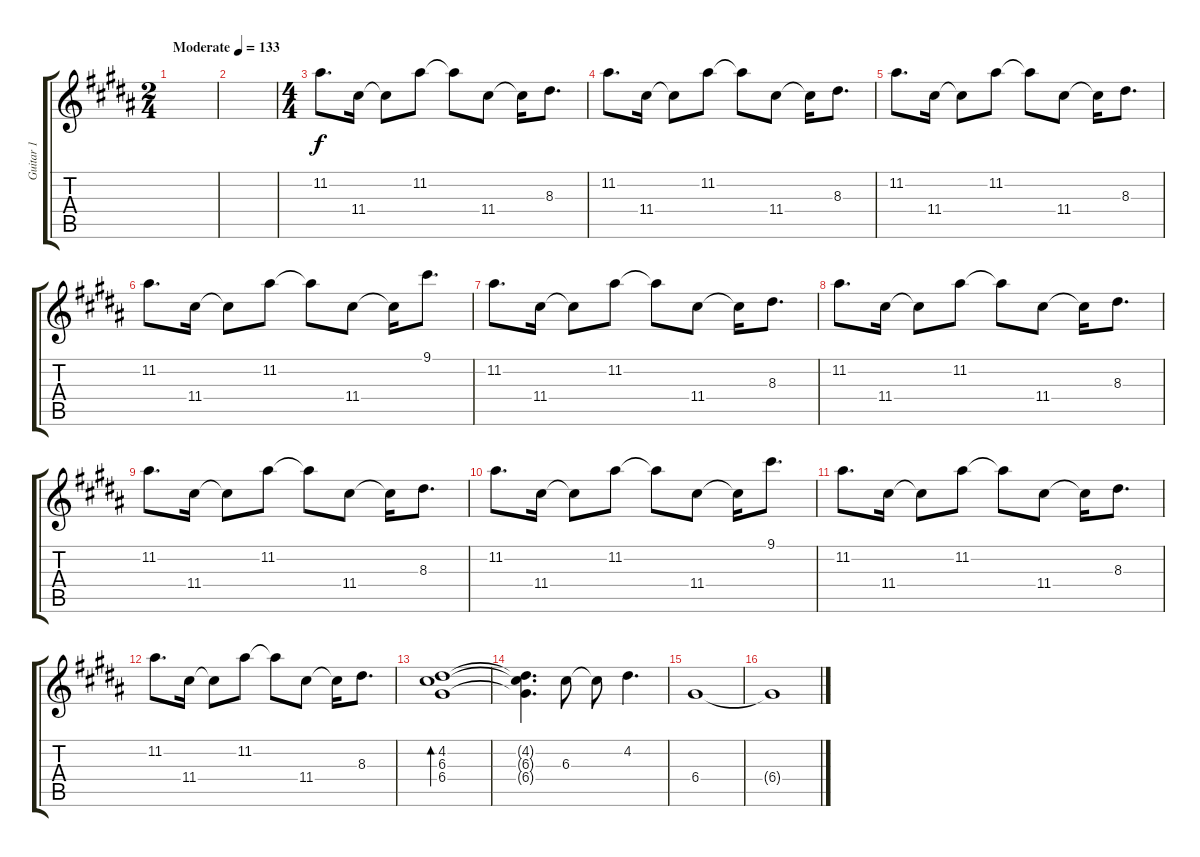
\track ("Guitar 1" "Guitar 1") {instrument electricguitarclean}
\staff {score tabs}
\tuning (E4 B3 G3 D3 A2 E2) {hide}
\ts (2 4)
\tempo (133 "Moderate")
\clef g2
\ks b
|
|
\ts (4 4)
11.2.8{d} 11.4.16 11.4{t}.8 11.2.8 11.2{t}.8 11.4.8 11.4{t}.16 8.3.8{d} |
11.2.8{d} 11.4.16 11.4{t}.8 11.2.8 11.2{t}.8 11.4.8 11.4{t}.16 8.3.8{d} |
11.2.8{d} 11.4.16 11.4{t}.8 11.2.8 11.2{t}.8 11.4.8 11.4{t}.16 8.3.8{d} |
11.2.8{d} 11.4.16 11.4{t}.8 11.2.8 11.2{t}.8 11.4.8 11.4{t}.16 9.1.8{d} |
11.2.8{d} 11.4.16 11.4{t}.8 11.2.8 11.2{t}.8 11.4.8 11.4{t}.16 8.3.8{d} |
11.2.8{d} 11.4.16 11.4{t}.8 11.2.8 11.2{t}.8 11.4.8 11.4{t}.16 8.3.8{d} |
11.2.8{d} 11.4.16 11.4{t}.8 11.2.8 11.2{t}.8 11.4.8 11.4{t}.16 8.3.8{d} |
11.2.8{d} 11.4.16 11.4{t}.8 11.2.8 11.2{t}.8 11.4.8 11.4{t}.16 9.1.8{d} |
11.2.8{d} 11.4.16 11.4{t}.8 11.2.8 11.2{t}.8 11.4.8 11.4{t}.16 8.3.8{d} |
11.2.8{d} 11.4.16 11.4{t}.8 11.2.8 11.2{t}.8 11.4.8 11.4{t}.16 8.3.8{d} |
(4.2 6.3 6.4).1{bd 120} |
(4.2{t} 6.3{t} 6.4{t}).4{d} 6.3.8 6.3{t}.8 4.2.4{d} |
6.4.1 |
6.4{t}.1
